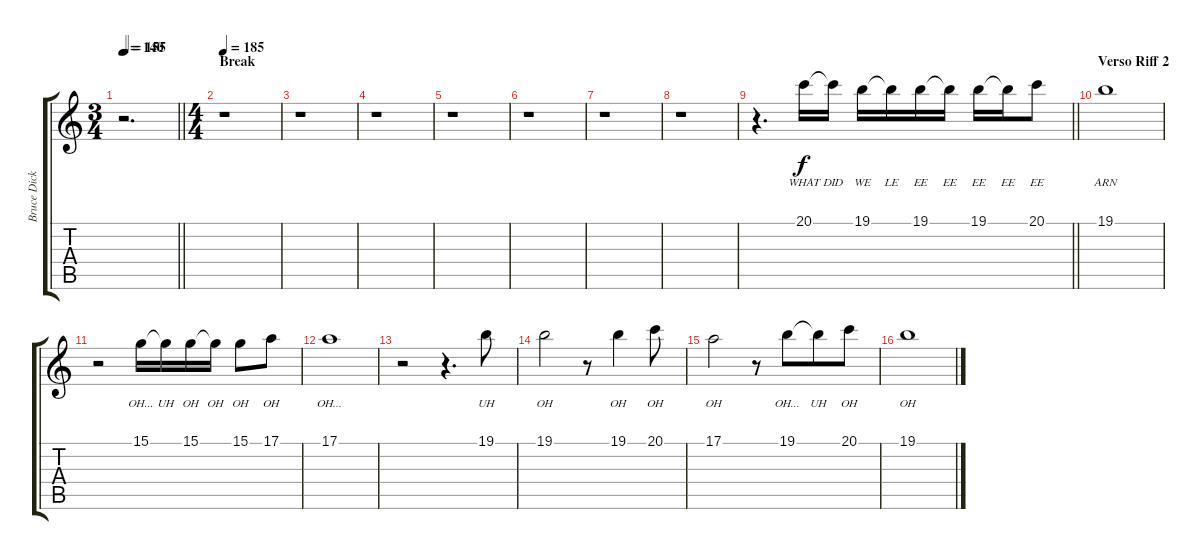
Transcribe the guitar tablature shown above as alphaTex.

\track ("Bruce Dickinson" "Bruce Dick") {instrument lead2sawtooth}
\staff {score tabs}
\tuning (E4 B3 G3 D3 A2 E2) {hide}
\ts (3 4)
\tempo 140
\tempo (155 0.041666666666666664)
\clef g2
\barLineRight lightlight
\ks c
r.2{d dy f} |
\ts (4 4)
\section ("" "Break")
\tempo 185
r.1 |
r.1 |
r.1 |
r.1 |
r.1 |
r.1 |
r.1 |
\barLineRight lightlight
r.4{d} 20.1.16{lyrics (0 "WHAT") lyrics (1 "") lyrics (2 "") lyrics (3 "") lyrics (4 "")} 20.1{t}.16{lyrics (0 "DID") lyrics (1 "") lyrics (2 "") lyrics (3 "") lyrics (4 "")} 19.1.16{lyrics (0 "WE") lyrics (1 "") lyrics (2 "") lyrics (3 "") lyrics (4 "")} 19.1{t}.16{lyrics (0 "LE") lyrics (1 "") lyrics (2 "") lyrics (3 "") lyrics (4 "")} 19.1.16{lyrics (0 "EE") lyrics (1 "") lyrics (2 "") lyrics (3 "") lyrics (4 "")} 19.1{t}.16{lyrics (0 "EE") lyrics (1 "") lyrics (2 "") lyrics (3 "") lyrics (4 "")} 19.1.16{lyrics (0 "EE") lyrics (1 "") lyrics (2 "") lyrics (3 "") lyrics (4 "")} 19.1{t}.16{lyrics (0 "EE") lyrics (1 "") lyrics (2 "") lyrics (3 "") lyrics (4 "")} 20.1.8{lyrics (0 "EE") lyrics (1 "") lyrics (2 "") lyrics (3 "") lyrics (4 "")} |
\section ("" "Verso Riff 2")
19.1.1{lyrics (0 "ARN") lyrics (1 "") lyrics (2 "") lyrics (3 "") lyrics (4 "")} |
r.2 15.1.16{lyrics (0 "OH...") lyrics (1 "") lyrics (2 "") lyrics (3 "") lyrics (4 "")} 15.1{t}.16{lyrics (0 "UH") lyrics (1 "") lyrics (2 "") lyrics (3 "") lyrics (4 "")} 15.1.16{lyrics (0 "OH") lyrics (1 "") lyrics (2 "") lyrics (3 "") lyrics (4 "")} 15.1{t}.16{lyrics (0 "OH") lyrics (1 "") lyrics (2 "") lyrics (3 "") lyrics (4 "")} 15.1.8{lyrics (0 "OH") lyrics (1 "") lyrics (2 "") lyrics (3 "") lyrics (4 "")} 17.1.8{lyrics (0 "OH") lyrics (1 "") lyrics (2 "") lyrics (3 "") lyrics (4 "")} |
17.1.1{lyrics (0 "OH...") lyrics (1 "") lyrics (2 "") lyrics (3 "") lyrics (4 "")} |
r.2 r.4{d} 19.1.8{lyrics (0 "UH") lyrics (1 "") lyrics (2 "") lyrics (3 "") lyrics (4 "")} |
19.1.2{lyrics (0 "OH") lyrics (1 "") lyrics (2 "") lyrics (3 "") lyrics (4 "")} r.8 19.1.4{lyrics (0 "OH") lyrics (1 "") lyrics (2 "") lyrics (3 "") lyrics (4 "")} 20.1.8{lyrics (0 "OH") lyrics (1 "") lyrics (2 "") lyrics (3 "") lyrics (4 "")} |
17.1.2{lyrics (0 "OH") lyrics (1 "") lyrics (2 "") lyrics (3 "") lyrics (4 "")} r.8 19.1.8{lyrics (0 "OH...") lyrics (1 "") lyrics (2 "") lyrics (3 "") lyrics (4 "") beam merge} 19.1{t}.8{lyrics (0 "UH") lyrics (1 "") lyrics (2 "") lyrics (3 "") lyrics (4 "")} 20.1.8{lyrics (0 "OH") lyrics (1 "") lyrics (2 "") lyrics (3 "") lyrics (4 "")} |
19.1.1{lyrics (0 "OH") lyrics (1 "") lyrics (2 "") lyrics (3 "") lyrics (4 "")}
